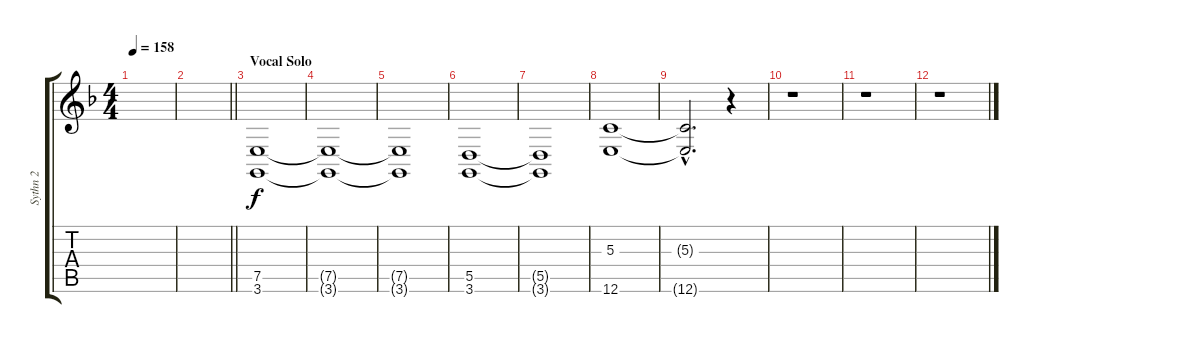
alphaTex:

\track ("Sythn 2" "Sythn 2") {instrument pad2warm}
\staff {score tabs}
\tuning (E4 B3 G3 D3 A2 E2) {hide}
\ts (4 4)
\tempo 158
\clef g2
\ks f
|
\barLineRight lightlight
|
\section ("" "Vocal Solo")
(7.5 3.6).1 |
(7.5{t} 3.6{t}).1 |
(7.5{t} 3.6{t}).1 |
(5.5 3.6).1 |
(5.5{t} 3.6{t}).1 |
(5.3 12.6).1 |
(5.3{hac t} 12.6{hac t}).2{d} r.4 |
r.1 |
r.1 |
r.1
